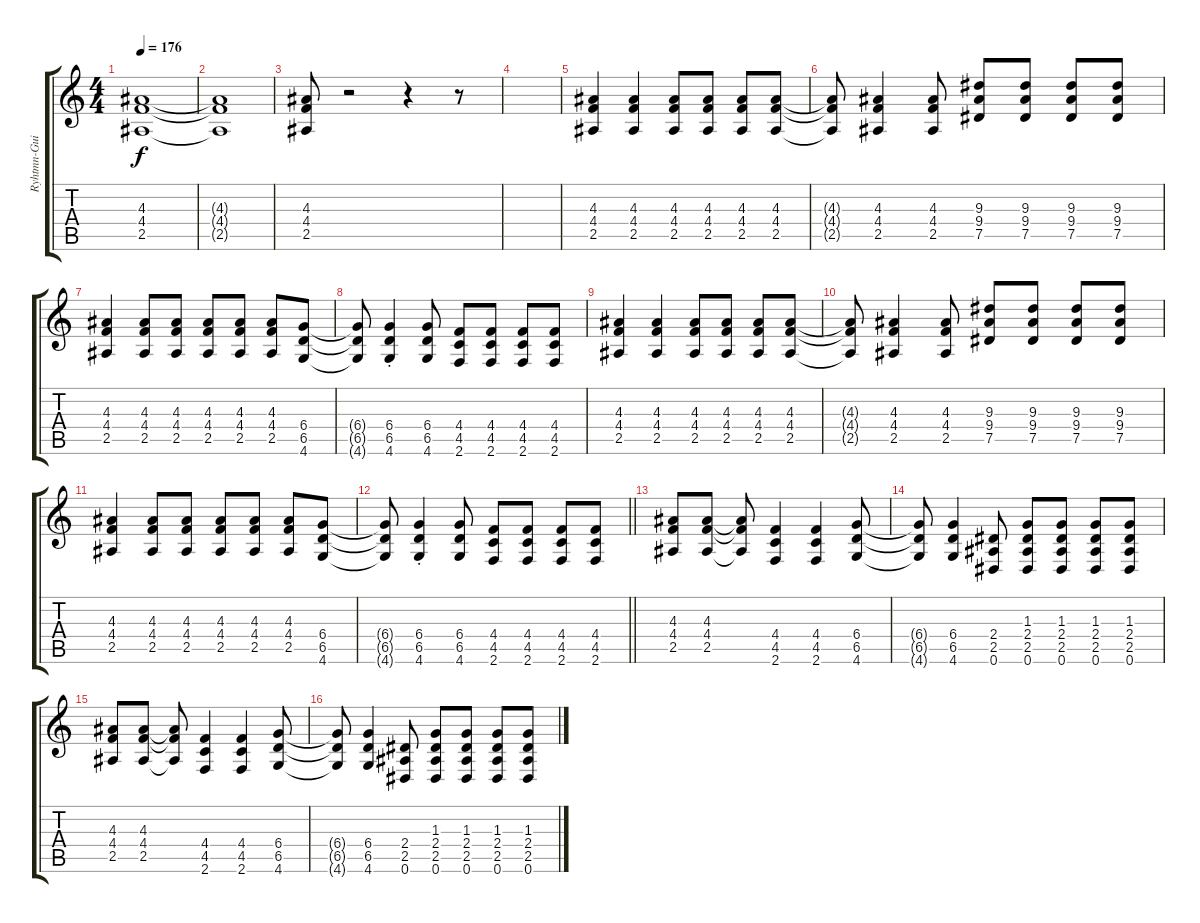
\track ("Ryhtmn-Guitar Right" "Ryhtmn-Gui") {instrument distortionguitar}
\staff {score tabs}
\tuning (Eb4 Bb3 Gb3 Db3 Ab2 Eb2) {hide}
\ts (4 4)
\tempo 176
\clef g2
\ks c
(4.3 4.4 2.5).1{dy f} |
(4.3{t} 4.4{t} 2.5{t}).1 |
(4.3 4.4 2.5).8 r.2 r.4 r.8 |
|
(4.3 4.4 2.5).4 (4.3 4.4 2.5).4 (4.3 4.4 2.5).8 (4.3 4.4 2.5).8 (4.3 4.4 2.5).8 (4.3 4.4 2.5).8 |
(4.3{t} 4.4{t} 2.5{t}).8 (4.3 4.4 2.5).4 (4.3 4.4 2.5).8 (9.3 9.4 7.5).8 (9.3 9.4 7.5).8 (9.3 9.4 7.5).8 (9.3 9.4 7.5).8 |
(4.3 4.4 2.5).4 (4.3 4.4 2.5).8 (4.3 4.4 2.5).8 (4.3 4.4 2.5).8 (4.3 4.4 2.5).8 (4.3 4.4 2.5).8 (6.4 6.5 4.6).8 |
(6.4{t} 6.5{t} 4.6{t}).8 (6.4 6.5{st} 4.6).4 (6.4 6.5 4.6).8 (4.4 4.5 2.6).8 (4.4 4.5 2.6).8 (4.4 4.5 2.6).8 (4.4 4.5 2.6).8 |
(4.3 4.4 2.5).4 (4.3 4.4 2.5).4 (4.3 4.4 2.5).8 (4.3 4.4 2.5).8 (4.3 4.4 2.5).8 (4.3 4.4 2.5).8 |
(4.3{t} 4.4{t} 2.5{t}).8 (4.3 4.4 2.5).4 (4.3 4.4 2.5).8 (9.3 9.4 7.5).8 (9.3 9.4 7.5).8 (9.3 9.4 7.5).8 (9.3 9.4 7.5).8 |
(4.3 4.4 2.5).4 (4.3 4.4 2.5).8 (4.3 4.4 2.5).8 (4.3 4.4 2.5).8 (4.3 4.4 2.5).8 (4.3 4.4 2.5).8 (6.4 6.5 4.6).8 |
\barLineRight lightlight
(6.4{t} 6.5{t} 4.6{t}).8 (6.4 6.5 4.6{st}).4 (6.4 6.5 4.6).8 (4.4 4.5 2.6).8 (4.4 4.5 2.6).8 (4.4 4.5 2.6).8 (4.4 4.5 2.6).8 |
(4.3 4.4 2.5).8 (4.3 4.4 2.5).8 (4.3{t} 4.4{t} 2.5{t}).8 (4.4 4.5 2.6).4 (4.4 4.5 2.6).4 (6.4 6.5 4.6).8 |
(6.4{t} 6.5{t} 4.6{t}).8 (6.4 6.5 4.6).4 (2.4 2.5 0.6).8 (1.3 2.4 2.5 0.6).8 (1.3 2.4 2.5 0.6).8 (1.3 2.4 2.5 0.6).8 (1.3 2.4 2.5 0.6).8 |
(4.3 4.4 2.5).8 (4.3 4.4 2.5).8 (4.3{t} 4.4{t} 2.5{t}).8 (4.4 4.5 2.6).4 (4.4 4.5 2.6).4 (6.4 6.5 4.6).8 |
(6.4{t} 6.5{t} 4.6{t}).8 (6.4 6.5 4.6).4 (2.4 2.5 0.6).8 (1.3 2.4 2.5 0.6).8 (1.3 2.4 2.5 0.6).8 (1.3 2.4 2.5 0.6).8 (1.3 2.4 2.5 0.6).8
